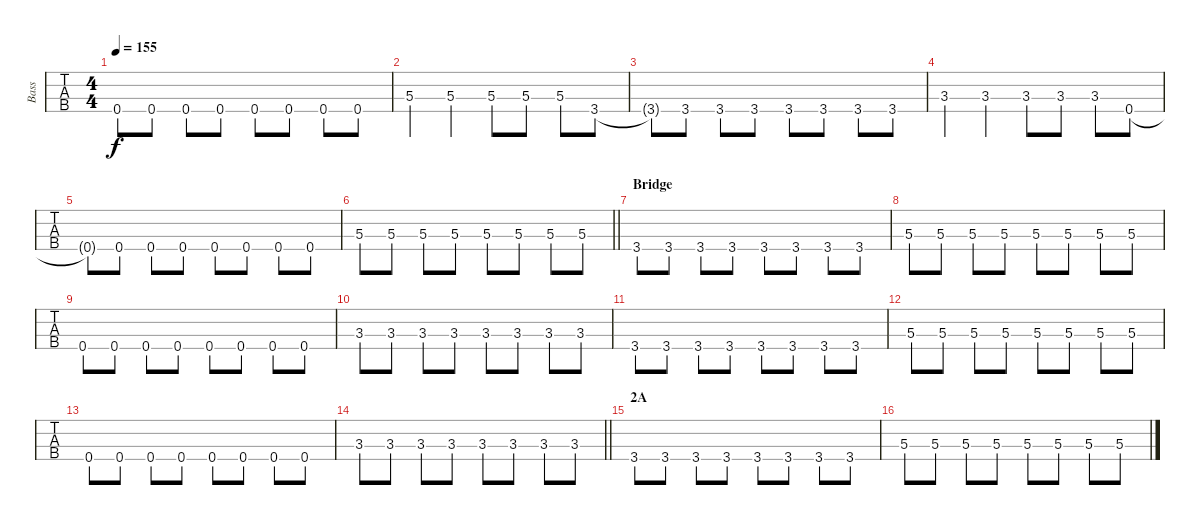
\track ("Bass" "Bass") {instrument electricbassfinger}
\staff {tabs}
\tuning (G2 D2 A1 E1) {hide}
\ts (4 4)
\tempo 155
\clef f4
\ks g
0.4{t}.8{dy f} 0.4.8 0.4.8 0.4.8 0.4.8 0.4.8 0.4.8 0.4.8 |
5.3.4 5.3.4 5.3.8 5.3.8 5.3.8 3.4.8 |
3.4{t}.8 3.4.8 3.4.8 3.4.8 3.4.8 3.4.8 3.4.8 3.4.8 |
3.3.4 3.3.4 3.3.8 3.3.8 3.3.8 0.4.8 |
0.4{t}.8 0.4.8 0.4.8 0.4.8 0.4.8 0.4.8 0.4.8 0.4.8 |
\barLineRight lightlight
5.3.8 5.3.8 5.3.8 5.3.8 5.3.8 5.3.8 5.3.8 5.3.8 |
\section ("" "Bridge")
3.4.8 3.4.8 3.4.8 3.4.8 3.4.8 3.4.8 3.4.8 3.4.8 |
5.3.8 5.3.8 5.3.8 5.3.8 5.3.8 5.3.8 5.3.8 5.3.8 |
0.4.8 0.4.8 0.4.8 0.4.8 0.4.8 0.4.8 0.4.8 0.4.8 |
3.3.8 3.3.8 3.3.8 3.3.8 3.3.8 3.3.8 3.3.8 3.3.8 |
3.4.8 3.4.8 3.4.8 3.4.8 3.4.8 3.4.8 3.4.8 3.4.8 |
5.3.8 5.3.8 5.3.8 5.3.8 5.3.8 5.3.8 5.3.8 5.3.8 |
0.4.8 0.4.8 0.4.8 0.4.8 0.4.8 0.4.8 0.4.8 0.4.8 |
\barLineRight lightlight
3.3.8 3.3.8 3.3.8 3.3.8 3.3.8 3.3.8 3.3.8 3.3.8 |
\section ("" "2A")
3.4.8 3.4.8 3.4.8 3.4.8 3.4.8 3.4.8 3.4.8 3.4.8 |
5.3.8 5.3.8 5.3.8 5.3.8 5.3.8 5.3.8 5.3.8 5.3.8
